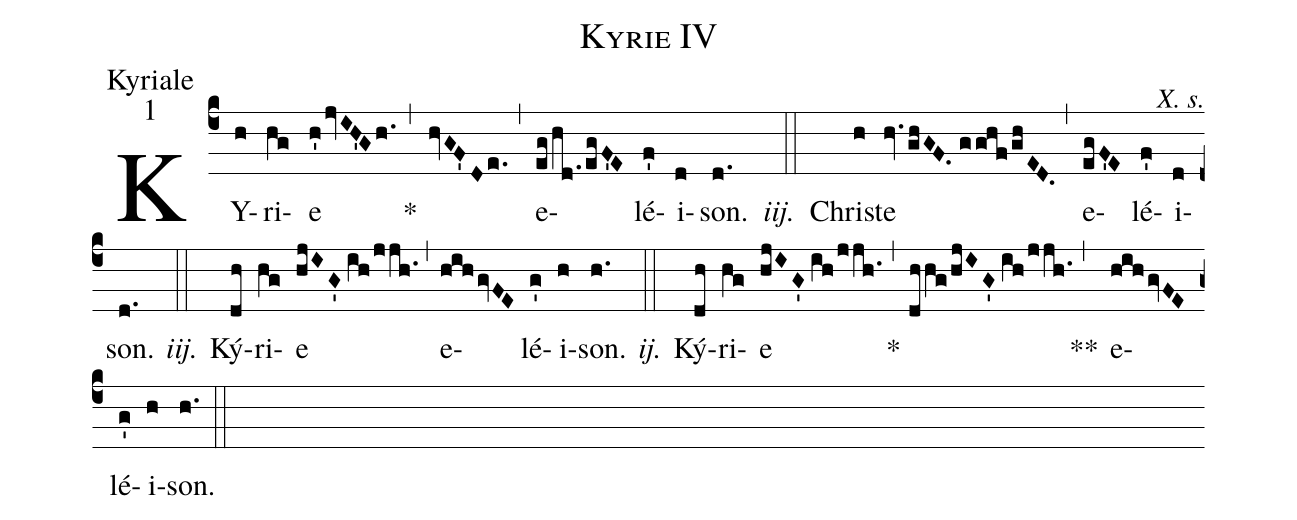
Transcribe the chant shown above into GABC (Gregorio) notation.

name:Kyrie IV;
office-part:Kyriale;
mode:1;
commentary:X. s.;
%%
(c4) KY(h)ri(hg)e(h'jvIH'Gh.) <clear>*(,) (hvGF'De.) (,) e(eg/hd./egF'E)lé(f')i(d)son.(d.) <i>iij.</i>(::)
Chri(h)ste(hv.ghGF.//gghf/ghED.) (,) e(egF'E)lé(f')i(d)son.(d.) <i>iij.</i>(::)
Ký(dh)ri(hg)e(hjIG'//ih/jjh.) (,) e(hihgvFE)lé(g')i(h)son.(h.) <i>ij.</i>(::)
Ký(dh)ri(hg)e(hjIG'//ih/jjh.) <clear>*(,) (dhhg/hjIG'//ih/jjh.) <clear>**(,) e(hihgvFE)lé(g')i(h)son.(h.) (::)
